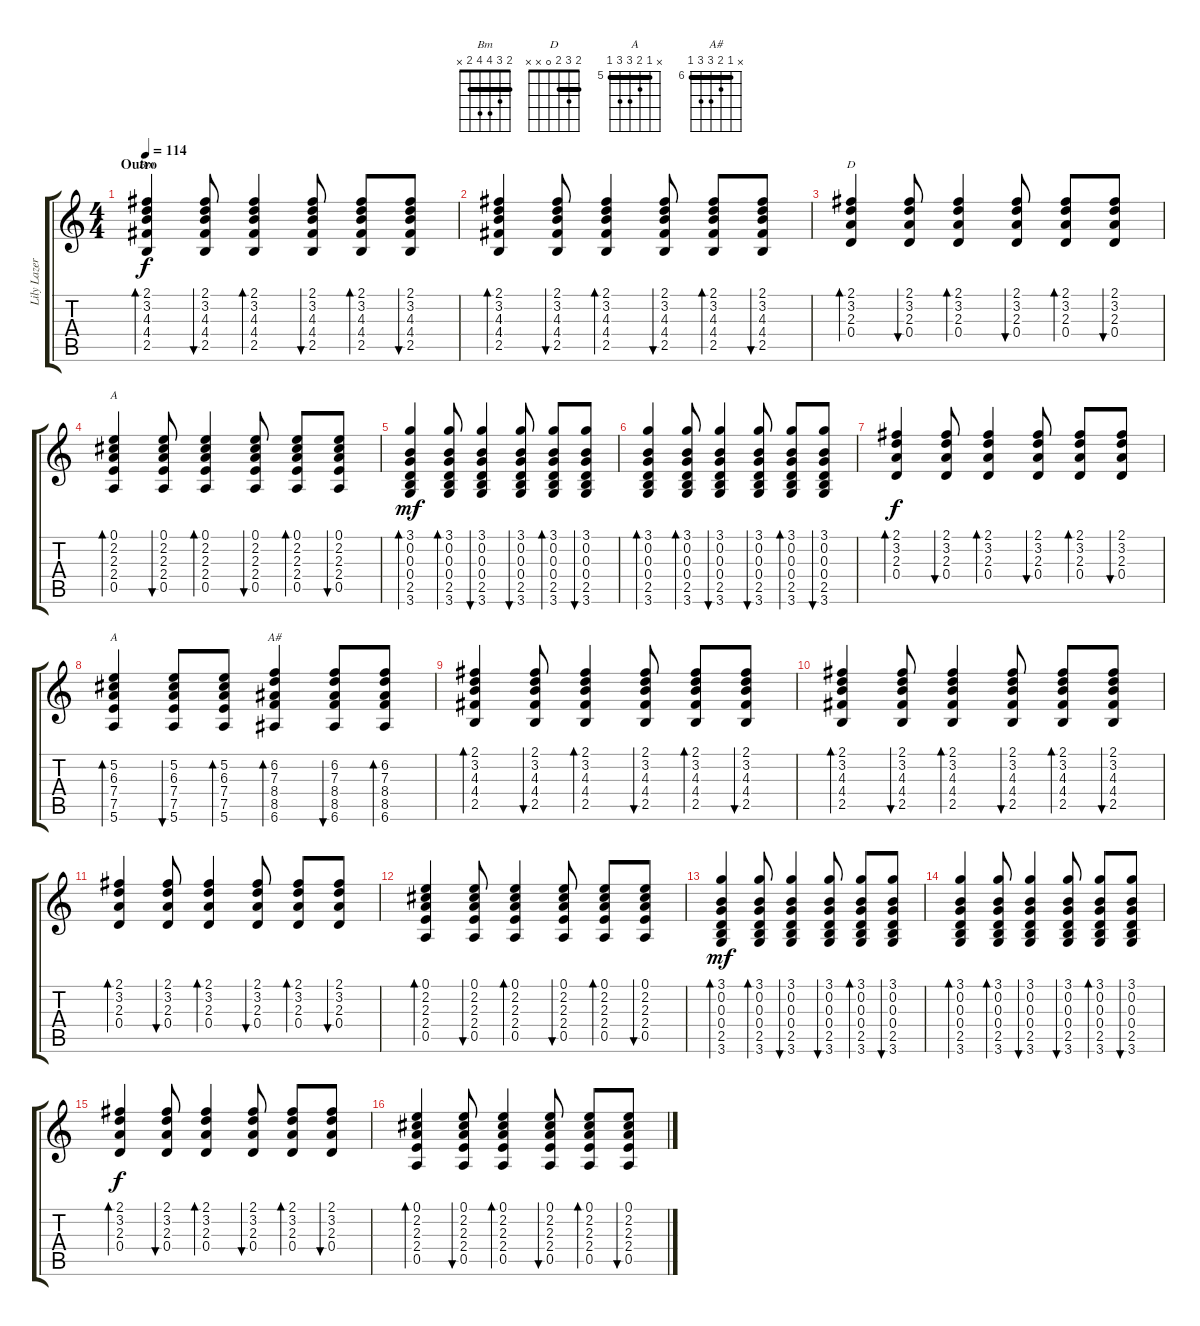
\track ("Lily Lazer (Guitar)" "Lily Lazer") {instrument acousticguitarsteel}
\staff {score tabs}
\tuning (E4 B3 G3 D3 A2 E2) {hide}
\chord ("Bm" 2 3 4 4 2 x) {barre 2}
\chord ("D" 2 3 2 0 x x) {barre 2}
\chord ("A" 0 2 2 2 0 x)
\chord ("A" x 5 6 7 7 5) {firstfret 5 barre 5}
\chord ("A#" x 6 7 8 8 6) {firstfret 6 barre 6}
\ts (4 4)
\section ("" "Outro")
\tempo 114
\clef g2
\ks c
(2.1 3.2 4.3 4.4 2.5).4{bd 60 ch "Bm" dy f} (2.1 3.2 4.3 4.4 2.5).8{bu 60} (2.1 3.2 4.3 4.4 2.5).4{bd 60} (2.1 3.2 4.3 4.4 2.5).8{bu 60} (2.1 3.2 4.3 4.4 2.5).8{bd 60} (2.1 3.2 4.3 4.4 2.5).8{bu 60} |
(2.1 3.2 4.3 4.4 2.5).4{bd 60} (2.1 3.2 4.3 4.4 2.5).8{bu 60} (2.1 3.2 4.3 4.4 2.5).4{bd 60} (2.1 3.2 4.3 4.4 2.5).8{bu 60} (2.1 3.2 4.3 4.4 2.5).8{bd 60} (2.1 3.2 4.3 4.4 2.5).8{bu 60} |
(2.1 3.2 2.3 0.4).4{bd 60 ch "D"} (2.1 3.2 2.3 0.4).8{bu 60} (2.1 3.2 2.3 0.4).4{bd 60} (2.1 3.2 2.3 0.4).8{bu 60} (2.1 3.2 2.3 0.4).8{bd 60} (2.1 3.2 2.3 0.4).8{bu 60} |
(0.1 2.2 2.3 2.4 0.5).4{bd 60 ch "A"} (0.1 2.2 2.3 2.4 0.5).8{bu 60} (0.1 2.2 2.3 2.4 0.5).4{bd 60} (0.1 2.2 2.3 2.4 0.5).8{bu 60} (0.1 2.2 2.3 2.4 0.5).8{bd 60} (0.1 2.2 2.3 2.4 0.5).8{bu 60} |
(3.1 0.2 0.3 0.4 2.5 3.6).4{bd 60 dy mf} (3.1 0.2 0.3 0.4 2.5 3.6).8{bd 60} (3.1 0.2 0.3 0.4 2.5 3.6).4{bu 60} (3.1 0.2 0.3 0.4 2.5 3.6).8{bu 60} (3.1 0.2 0.3 0.4 2.5 3.6).8{bd 60} (3.1 0.2 0.3 0.4 2.5 3.6).8{bu 60} |
(3.1 0.2 0.3 0.4 2.5 3.6).4{bd 60} (3.1 0.2 0.3 0.4 2.5 3.6).8{bd 60} (3.1 0.2 0.3 0.4 2.5 3.6).4{bu 60} (3.1 0.2 0.3 0.4 2.5 3.6).8{bu 60} (3.1 0.2 0.3 0.4 2.5 3.6).8{bd 60} (3.1 0.2 0.3 0.4 2.5 3.6).8{bu 60} |
(2.1 3.2 2.3 0.4).4{bd 60 dy f} (2.1 3.2 2.3 0.4).8{bu 60} (2.1 3.2 2.3 0.4).4{bd 60} (2.1 3.2 2.3 0.4).8{bu 60} (2.1 3.2 2.3 0.4).8{bd 60} (2.1 3.2 2.3 0.4).8{bu 60} |
(5.2 6.3 7.4 7.5 5.6).4{bd 60 ch "A"} (5.2 6.3 7.4 7.5 5.6).8{bu 60} (5.2 6.3 7.4 7.5 5.6).8{bd 60} (6.2 7.3 8.4 8.5 6.6).4{bd 60 ch "A#"} (6.2 7.3 8.4 8.5 6.6).8{bu 60} (6.2 7.3 8.4 8.5 6.6).8{bd 60} |
(2.1 3.2 4.3 4.4 2.5).4{bd 60} (2.1 3.2 4.3 4.4 2.5).8{bu 60} (2.1 3.2 4.3 4.4 2.5).4{bd 60} (2.1 3.2 4.3 4.4 2.5).8{bu 60} (2.1 3.2 4.3 4.4 2.5).8{bd 60} (2.1 3.2 4.3 4.4 2.5).8{bu 60} |
(2.1 3.2 4.3 4.4 2.5).4{bd 60} (2.1 3.2 4.3 4.4 2.5).8{bu 60} (2.1 3.2 4.3 4.4 2.5).4{bd 60} (2.1 3.2 4.3 4.4 2.5).8{bu 60} (2.1 3.2 4.3 4.4 2.5).8{bd 60} (2.1 3.2 4.3 4.4 2.5).8{bu 60} |
(2.1 3.2 2.3 0.4).4{bd 60} (2.1 3.2 2.3 0.4).8{bu 60} (2.1 3.2 2.3 0.4).4{bd 60} (2.1 3.2 2.3 0.4).8{bu 60} (2.1 3.2 2.3 0.4).8{bd 60} (2.1 3.2 2.3 0.4).8{bu 60} |
(0.1 2.2 2.3 2.4 0.5).4{bd 60} (0.1 2.2 2.3 2.4 0.5).8{bu 60} (0.1 2.2 2.3 2.4 0.5).4{bd 60} (0.1 2.2 2.3 2.4 0.5).8{bu 60} (0.1 2.2 2.3 2.4 0.5).8{bd 60} (0.1 2.2 2.3 2.4 0.5).8{bu 60} |
(3.1 0.2 0.3 0.4 2.5 3.6).4{bd 60 dy mf} (3.1 0.2 0.3 0.4 2.5 3.6).8{bd 60} (3.1 0.2 0.3 0.4 2.5 3.6).4{bu 60} (3.1 0.2 0.3 0.4 2.5 3.6).8{bu 60} (3.1 0.2 0.3 0.4 2.5 3.6).8{bd 60} (3.1 0.2 0.3 0.4 2.5 3.6).8{bu 60} |
(3.1 0.2 0.3 0.4 2.5 3.6).4{bd 60} (3.1 0.2 0.3 0.4 2.5 3.6).8{bd 60} (3.1 0.2 0.3 0.4 2.5 3.6).4{bu 60} (3.1 0.2 0.3 0.4 2.5 3.6).8{bu 60} (3.1 0.2 0.3 0.4 2.5 3.6).8{bd 60} (3.1 0.2 0.3 0.4 2.5 3.6).8{bu 60} |
(2.1 3.2 2.3 0.4).4{bd 60 dy f} (2.1 3.2 2.3 0.4).8{bu 60} (2.1 3.2 2.3 0.4).4{bd 60} (2.1 3.2 2.3 0.4).8{bu 60} (2.1 3.2 2.3 0.4).8{bd 60} (2.1 3.2 2.3 0.4).8{bu 60} |
(0.1 2.2 2.3 2.4 0.5).4{bd 60} (0.1 2.2 2.3 2.4 0.5).8{bu 60} (0.1 2.2 2.3 2.4 0.5).4{bd 60} (0.1 2.2 2.3 2.4 0.5).8{bu 60} (0.1 2.2 2.3 2.4 0.5).8{bd 60} (0.1 2.2 2.3 2.4 0.5).8{bu 60}
